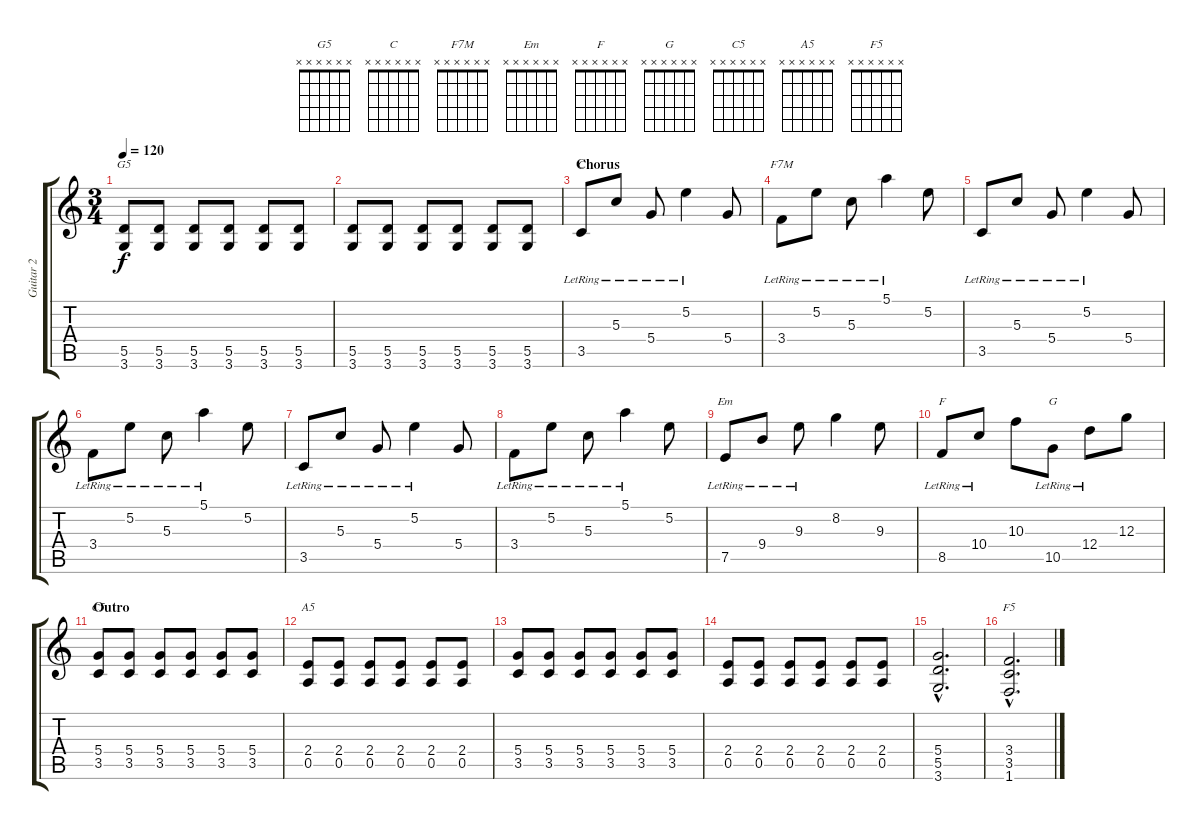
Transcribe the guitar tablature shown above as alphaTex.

\track ("Guitar 2" "Guitar 2") {instrument overdrivenguitar}
\staff {score tabs}
\tuning (E4 B3 G3 D3 A2 E2) {hide}
\chord ("G5" x x x x x x)
\chord ("C" x x x x x x)
\chord ("F7M" x x x x x x)
\chord ("Em" x x x x x x)
\chord ("F" x x x x x x)
\chord ("G" x x x x x x)
\chord ("C5" x x x x x x)
\chord ("A5" x x x x x x)
\chord ("F5" x x x x x x)
\ts (3 4)
\tempo 120
\clef g2
\ks c
(5.5 3.6).8{ch "G5" dy f} (5.5 3.6).8 (5.5 3.6).8 (5.5 3.6).8 (5.5 3.6).8 (5.5 3.6).8 |
(5.5 3.6).8 (5.5 3.6).8 (5.5 3.6).8 (5.5 3.6).8 (5.5 3.6).8 (5.5 3.6).8 |
\section ("" "Chorus")
3.5{lr}.8{ch "C"} 5.3{lr}.8 5.4{lr}.8 5.2{lr}.4 5.4.8 |
3.4{lr}.8{ch "F7M"} 5.2{lr}.8 5.3{lr}.8 5.1{lr}.4 5.2.8 |
3.5{lr}.8 5.3{lr}.8 5.4{lr}.8 5.2{lr}.4 5.4.8 |
3.4{lr}.8 5.2{lr}.8 5.3{lr}.8 5.1{lr}.4 5.2.8 |
3.5{lr}.8 5.3{lr}.8 5.4{lr}.8 5.2{lr}.4 5.4.8 |
3.4{lr}.8 5.2{lr}.8 5.3{lr}.8 5.1{lr}.4 5.2.8 |
7.5{lr}.8{ch "Em"} 9.4{lr}.8 9.3{lr}.8 8.2.4 9.3.8 |
8.5{lr}.8{ch "F"} 10.4{lr}.8 10.3.8 10.5{lr}.8{ch "G"} 12.4{lr}.8 12.3.8 |
\section ("" "Outro")
(5.4 3.5).8{ch "C5"} (5.4 3.5).8 (5.4 3.5).8 (5.4 3.5).8 (5.4 3.5).8 (5.4 3.5).8 |
(2.4 0.5).8{ch "A5"} (2.4 0.5).8 (2.4 0.5).8 (2.4 0.5).8 (2.4 0.5).8 (2.4 0.5).8 |
(5.4 3.5).8 (5.4 3.5).8 (5.4 3.5).8 (5.4 3.5).8 (5.4 3.5).8 (5.4 3.5).8 |
(2.4 0.5).8 (2.4 0.5).8 (2.4 0.5).8 (2.4 0.5).8 (2.4 0.5).8 (2.4 0.5).8 |
(5.4{hac} 5.5{hac} 3.6{hac}).2{d} |
(3.4{hac} 3.5{hac} 1.6{hac}).2{d ch "F5"}
